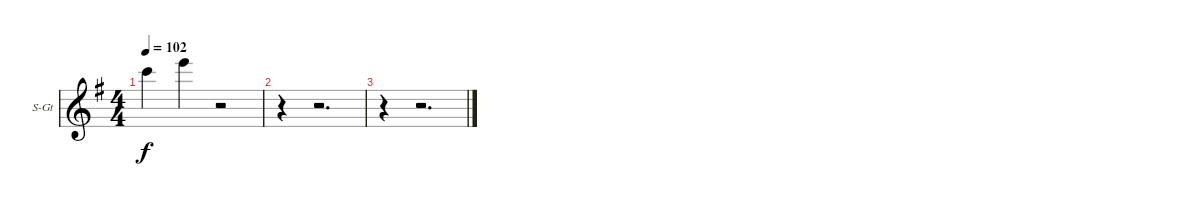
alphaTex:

\bracketExtendMode groupsimilarinstruments
\firstSystemTrackNameOrientation horizontal
\otherSystemsTrackNameOrientation horizontal
\track ("Keyboard 2" "S-Gt") {instrument stringensemble1}
\staff {score}
\tuning (E4 B3 G3 D3 A2 E2)
\displaytranspose 12
\ts (4 4)
\tempo 102
\clef g2
\ks g
13.2.4{dy f} 17.2.4 r.2 |
r.4 r.2{d} |
r.4 r.2{d}
